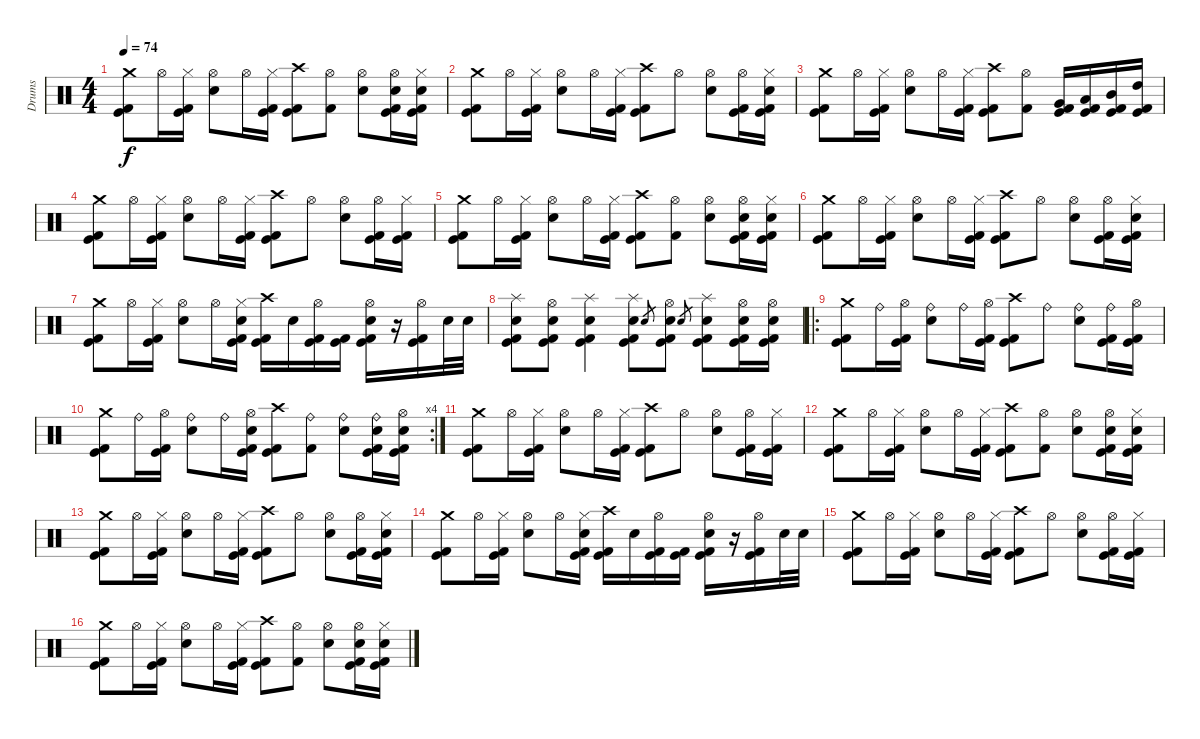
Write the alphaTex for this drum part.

\track ("Drums" "Drums") {instrument percussion}
\staff {score}
\articulation defaults
\ts (4 4)
\tempo 74
\clef neutral
\ks c
("Crash medium (hit)" "Kick (hit) 2" "Kick (hit)").8{dy f} "Hi-Hat (open)".16 ("Hi-Hat (closed)" "Kick (hit) 2" "Kick (hit)").16 ("Hi-Hat (open)" "Electric Snare (hit)").8 "Hi-Hat (open)".16 ("Hi-Hat (closed)" "Kick (hit) 2" "Kick (hit)").16 ("Crash high (hit)" "Kick (hit) 2" "Kick (hit)").8 ("Hi-Hat (open)" "Kick (hit) 2").8 ("Hi-Hat (open)" "Electric Snare (hit)").8 ("Hi-Hat (open)" "Electric Snare (hit)" "Kick (hit) 2" "Kick (hit)").16 ("Hi-Hat (closed)" "Electric Snare (hit)" "Kick (hit) 2" "Kick (hit)").16 |
("Crash medium (hit)" "Kick (hit) 2" "Kick (hit)").8 "Hi-Hat (open)".16 ("Hi-Hat (closed)" "Kick (hit) 2" "Kick (hit)").16 ("Hi-Hat (open)" "Electric Snare (hit)").8 "Hi-Hat (open)".16 ("Hi-Hat (closed)" "Kick (hit) 2" "Kick (hit)").16 ("Crash high (hit)" "Kick (hit) 2" "Kick (hit)").8 "Hi-Hat (open)".8 ("Hi-Hat (open)" "Electric Snare (hit)").8 ("Hi-Hat (open)" "Kick (hit) 2" "Kick (hit)").16 ("Hi-Hat (closed)" "Electric Snare (hit)" "Kick (hit) 2" "Kick (hit)").16 |
("Crash medium (hit)" "Kick (hit) 2" "Kick (hit)").8 "Hi-Hat (open)".16 ("Hi-Hat (closed)" "Kick (hit) 2" "Kick (hit)").16 ("Hi-Hat (open)" "Electric Snare (hit)").8 "Hi-Hat (open)".16 ("Hi-Hat (closed)" "Kick (hit) 2" "Kick (hit)").16 ("Crash high (hit)" "Kick (hit) 2" "Kick (hit)").8 ("Hi-Hat (open)" "Kick (hit) 2").8 ("Very Low Tom (hit)" "Kick (hit) 2" "Kick (hit)").16 ("Low Tom (hit)" "Kick (hit) 2" "Kick (hit)").16 ("Mid Tom (hit)" "Kick (hit) 2" "Kick (hit)").16 ("High Tom (hit)" "Kick (hit) 2" "Kick (hit)").16 |
("Crash medium (hit)" "Kick (hit) 2" "Kick (hit)").8 "Hi-Hat (open)".16 ("Hi-Hat (closed)" "Kick (hit) 2" "Kick (hit)").16 ("Hi-Hat (open)" "Electric Snare (hit)").8 "Hi-Hat (open)".16 ("Hi-Hat (closed)" "Kick (hit) 2" "Kick (hit)").16 ("Crash high (hit)" "Kick (hit) 2" "Kick (hit)").8 "Hi-Hat (open)".8 ("Hi-Hat (open)" "Electric Snare (hit)").8 ("Hi-Hat (open)" "Kick (hit) 2" "Kick (hit)").16 ("Hi-Hat (closed)" "Kick (hit) 2" "Kick (hit)").16 |
("Crash medium (hit)" "Kick (hit) 2" "Kick (hit)").8 "Hi-Hat (open)".16 ("Hi-Hat (closed)" "Kick (hit) 2" "Kick (hit)").16 ("Hi-Hat (open)" "Electric Snare (hit)").8 "Hi-Hat (open)".16 ("Hi-Hat (closed)" "Kick (hit) 2" "Kick (hit)").16 ("Crash high (hit)" "Kick (hit) 2" "Kick (hit)").8 ("Hi-Hat (open)" "Kick (hit) 2").8 ("Hi-Hat (open)" "Electric Snare (hit)").8 ("Hi-Hat (open)" "Electric Snare (hit)" "Kick (hit) 2" "Kick (hit)").16 ("Hi-Hat (closed)" "Electric Snare (hit)" "Kick (hit) 2" "Kick (hit)").16 |
("Crash medium (hit)" "Kick (hit) 2" "Kick (hit)").8 "Hi-Hat (open)".16 ("Hi-Hat (closed)" "Kick (hit) 2" "Kick (hit)").16 ("Hi-Hat (open)" "Electric Snare (hit)").8 "Hi-Hat (open)".16 ("Hi-Hat (closed)" "Kick (hit) 2" "Kick (hit)").16 ("Crash high (hit)" "Kick (hit) 2" "Kick (hit)").8 "Hi-Hat (open)".8 ("Hi-Hat (open)" "Electric Snare (hit)").8 ("Hi-Hat (open)" "Kick (hit) 2" "Kick (hit)").16 ("Hi-Hat (closed)" "Electric Snare (hit)" "Kick (hit) 2" "Kick (hit)").16 |
("Crash medium (hit)" "Kick (hit) 2" "Kick (hit)").8 "Hi-Hat (open)".16 ("Hi-Hat (closed)" "Kick (hit) 2" "Kick (hit)").16 ("Hi-Hat (open)" "Electric Snare (hit)").8 "Hi-Hat (open)".16 ("Hi-Hat (closed)" "Electric Snare (hit)" "Kick (hit) 2" "Kick (hit)").16 ("Crash high (hit)" "Kick (hit) 2" "Kick (hit)").16 "Electric Snare (hit)".16 ("Hi-Hat (open)" "Kick (hit) 2" "Kick (hit)").16 ("Kick (hit) 2" "Kick (hit)").16 ("Hi-Hat (open)" "Electric Snare (hit)" "Kick (hit) 2" "Kick (hit)").16 r.16 ("Hi-Hat (open)" "Kick (hit) 2" "Kick (hit)").16 "Electric Snare (hit)".32 "Electric Snare (hit)".32 |
("Splash (hit)" "Electric Snare (hit)" "Kick (hit) 2" "Kick (hit)").8 ("Hi-Hat (open)" "Electric Snare (hit)" "Kick (hit) 2" "Kick (hit)").8 ("Splash (hit)" "Electric Snare (hit)" "Kick (hit) 2" "Kick (hit)").4 ("Splash (hit)" "Electric Snare (hit)" "Kick (hit) 2" "Kick (hit)").8 "Electric Snare (hit)".8{gr} ("Hi-Hat (open)" "Electric Snare (hit)" "Kick (hit) 2" "Kick (hit)").8 "Electric Snare (hit)".8{gr} ("Splash (hit)" "Electric Snare (hit)" "Kick (hit) 2" "Kick (hit)").8 ("Hi-Hat (open)" "Electric Snare (hit)" "Kick (hit) 2" "Kick (hit)").16 ("Hi-Hat (open)" "Electric Snare (hit)" "Kick (hit) 2" "Kick (hit)").16 |
\ro
("Crash medium (hit)" "Kick (hit) 2" "Kick (hit)").8 "Ride (bell)".16 ("Hi-Hat (open)" "Kick (hit) 2" "Kick (hit)").16 ("Ride (bell)" "Electric Snare (hit)").8 "Ride (bell)".16 ("Hi-Hat (open)" "Kick (hit) 2" "Kick (hit)").16 ("Crash high (hit)" "Kick (hit) 2" "Kick (hit)").8 "Ride (bell)".8 ("Ride (bell)" "Electric Snare (hit)").8 ("Ride (bell)" "Kick (hit) 2" "Kick (hit)").16 ("Hi-Hat (open)" "Kick (hit) 2" "Kick (hit)").16 |
\rc 4
("Crash medium (hit)" "Kick (hit) 2" "Kick (hit)").8 "Ride (bell)".16 ("Hi-Hat (open)" "Kick (hit) 2" "Kick (hit)").16 ("Ride (bell)" "Electric Snare (hit)").8 "Ride (bell)".16 ("Hi-Hat (open)" "Electric Snare (hit)" "Kick (hit) 2" "Kick (hit)").16 ("Crash high (hit)" "Kick (hit) 2" "Kick (hit)").8 ("Ride (bell)" "Kick (hit) 2").8 ("Ride (bell)" "Electric Snare (hit)").8 ("Ride (bell)" "Electric Snare (hit)" "Kick (hit) 2" "Kick (hit)").16 ("Hi-Hat (open)" "Electric Snare (hit)" "Kick (hit) 2" "Kick (hit)").16 |
("Crash medium (hit)" "Kick (hit) 2" "Kick (hit)").8 "Hi-Hat (open)".16 ("Hi-Hat (closed)" "Kick (hit) 2" "Kick (hit)").16 ("Hi-Hat (open)" "Electric Snare (hit)").8 "Hi-Hat (open)".16 ("Hi-Hat (closed)" "Kick (hit) 2" "Kick (hit)").16 ("Crash high (hit)" "Kick (hit) 2" "Kick (hit)").8 "Hi-Hat (open)".8 ("Hi-Hat (open)" "Electric Snare (hit)").8 ("Hi-Hat (open)" "Kick (hit) 2" "Kick (hit)").16 ("Hi-Hat (closed)" "Kick (hit) 2" "Kick (hit)").16 |
("Crash medium (hit)" "Kick (hit) 2" "Kick (hit)").8 "Hi-Hat (open)".16 ("Hi-Hat (closed)" "Kick (hit) 2" "Kick (hit)").16 ("Hi-Hat (open)" "Electric Snare (hit)").8 "Hi-Hat (open)".16 ("Hi-Hat (closed)" "Kick (hit) 2" "Kick (hit)").16 ("Crash high (hit)" "Kick (hit) 2" "Kick (hit)").8 ("Hi-Hat (open)" "Kick (hit) 2").8 ("Hi-Hat (open)" "Electric Snare (hit)").8 ("Hi-Hat (open)" "Electric Snare (hit)" "Kick (hit) 2" "Kick (hit)").16 ("Hi-Hat (closed)" "Electric Snare (hit)" "Kick (hit) 2" "Kick (hit)").16 |
("Crash medium (hit)" "Kick (hit) 2" "Kick (hit)").8 "Hi-Hat (open)".16 ("Hi-Hat (closed)" "Kick (hit) 2" "Kick (hit)").16 ("Hi-Hat (open)" "Electric Snare (hit)").8 "Hi-Hat (open)".16 ("Hi-Hat (closed)" "Kick (hit) 2" "Kick (hit)").16 ("Crash high (hit)" "Kick (hit) 2" "Kick (hit)").8 "Hi-Hat (open)".8 ("Hi-Hat (open)" "Electric Snare (hit)").8 ("Hi-Hat (open)" "Kick (hit) 2" "Kick (hit)").16 ("Hi-Hat (closed)" "Electric Snare (hit)" "Kick (hit) 2" "Kick (hit)").16 |
("Crash medium (hit)" "Kick (hit) 2" "Kick (hit)").8 "Hi-Hat (open)".16 ("Hi-Hat (closed)" "Kick (hit) 2" "Kick (hit)").16 ("Hi-Hat (open)" "Electric Snare (hit)").8 "Hi-Hat (open)".16 ("Hi-Hat (closed)" "Electric Snare (hit)" "Kick (hit) 2" "Kick (hit)").16 ("Crash high (hit)" "Kick (hit) 2" "Kick (hit)").16 "Electric Snare (hit)".16 ("Hi-Hat (open)" "Kick (hit) 2" "Kick (hit)").16 ("Kick (hit) 2" "Kick (hit)").16 ("Hi-Hat (open)" "Electric Snare (hit)" "Kick (hit) 2" "Kick (hit)").16 r.16 ("Hi-Hat (open)" "Kick (hit) 2" "Kick (hit)").16 "Electric Snare (hit)".32 "Electric Snare (hit)".32 |
("Crash medium (hit)" "Kick (hit) 2" "Kick (hit)").8 "Hi-Hat (open)".16 ("Hi-Hat (closed)" "Kick (hit) 2" "Kick (hit)").16 ("Hi-Hat (open)" "Electric Snare (hit)").8 "Hi-Hat (open)".16 ("Hi-Hat (closed)" "Kick (hit) 2" "Kick (hit)").16 ("Crash high (hit)" "Kick (hit) 2" "Kick (hit)").8 "Hi-Hat (open)".8 ("Hi-Hat (open)" "Electric Snare (hit)").8 ("Hi-Hat (open)" "Kick (hit) 2" "Kick (hit)").16 ("Hi-Hat (closed)" "Kick (hit) 2" "Kick (hit)").16 |
("Crash medium (hit)" "Kick (hit) 2" "Kick (hit)").8 "Hi-Hat (open)".16 ("Hi-Hat (closed)" "Kick (hit) 2" "Kick (hit)").16 ("Hi-Hat (open)" "Electric Snare (hit)").8 "Hi-Hat (open)".16 ("Hi-Hat (closed)" "Kick (hit) 2" "Kick (hit)").16 ("Crash high (hit)" "Kick (hit) 2" "Kick (hit)").8 ("Hi-Hat (open)" "Kick (hit) 2").8 ("Hi-Hat (open)" "Electric Snare (hit)").8 ("Hi-Hat (open)" "Electric Snare (hit)" "Kick (hit) 2" "Kick (hit)").16 ("Hi-Hat (closed)" "Electric Snare (hit)" "Kick (hit) 2" "Kick (hit)").16
